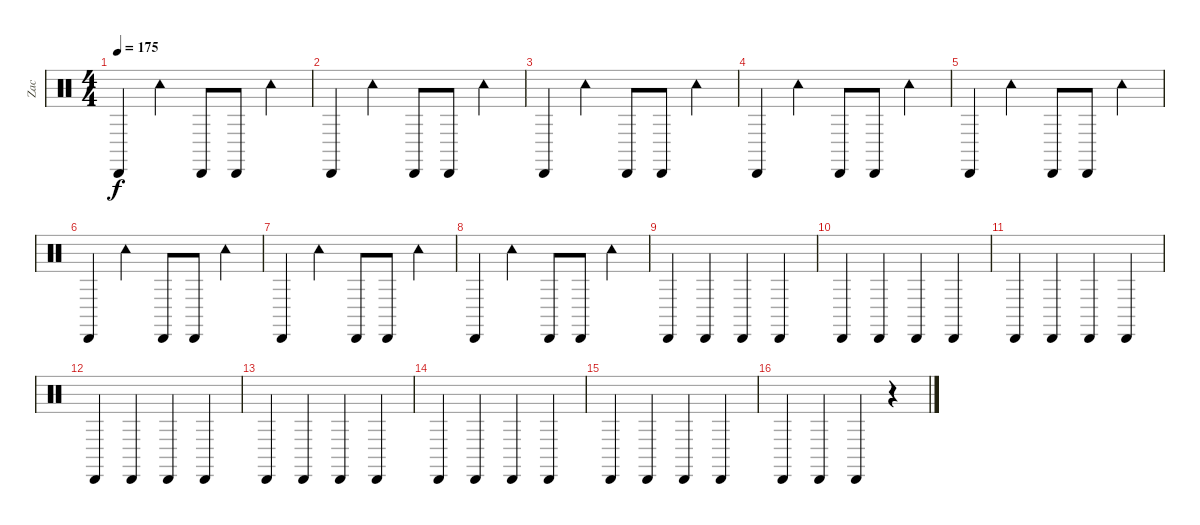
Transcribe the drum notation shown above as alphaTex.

\track ("Zac" "Zac") {instrument percussion}
\staff {score}
\articulation defaults
\ts (4 4)
\tempo 175
\clef neutral
\ks c "Cabasa (hit)".4{dy f} "Tambourine (hit)".4 "Cabasa (hit)".8 "Cabasa (hit)".8 "Tambourine (hit)".4
|
"Cabasa (hit)".4 "Tambourine (hit)".4 "Cabasa (hit)".8 "Cabasa (hit)".8 "Tambourine (hit)".4 |
"Cabasa (hit)".4 "Tambourine (hit)".4 "Cabasa (hit)".8 "Cabasa (hit)".8 "Tambourine (hit)".4 |
"Cabasa (hit)".4 "Tambourine (hit)".4 "Cabasa (hit)".8 "Cabasa (hit)".8 "Tambourine (hit)".4 |
"Cabasa (hit)".4 "Tambourine (hit)".4 "Cabasa (hit)".8 "Cabasa (hit)".8 "Tambourine (hit)".4 |
"Cabasa (hit)".4 "Tambourine (hit)".4 "Cabasa (hit)".8 "Cabasa (hit)".8 "Tambourine (hit)".4 |
"Cabasa (hit)".4 "Tambourine (hit)".4 "Cabasa (hit)".8 "Cabasa (hit)".8 "Tambourine (hit)".4 |
"Cabasa (hit)".4 "Tambourine (hit)".4 "Cabasa (hit)".8 "Cabasa (hit)".8 "Tambourine (hit)".4 |
"Cabasa (hit)".4 "Cabasa (hit)".4 "Cabasa (hit)".4 "Cabasa (hit)".4 |
"Cabasa (hit)".4 "Cabasa (hit)".4 "Cabasa (hit)".4 "Cabasa (hit)".4 |
"Cabasa (hit)".4 "Cabasa (hit)".4 "Cabasa (hit)".4 "Cabasa (hit)".4 |
"Cabasa (hit)".4 "Cabasa (hit)".4 "Cabasa (hit)".4 "Cabasa (hit)".4 |
"Cabasa (hit)".4 "Cabasa (hit)".4 "Cabasa (hit)".4 "Cabasa (hit)".4 |
"Cabasa (hit)".4 "Cabasa (hit)".4 "Cabasa (hit)".4 "Cabasa (hit)".4 |
"Cabasa (hit)".4 "Cabasa (hit)".4 "Cabasa (hit)".4 "Cabasa (hit)".4 |
"Cabasa (hit)".4 "Cabasa (hit)".4 "Cabasa (hit)".4 r.4
